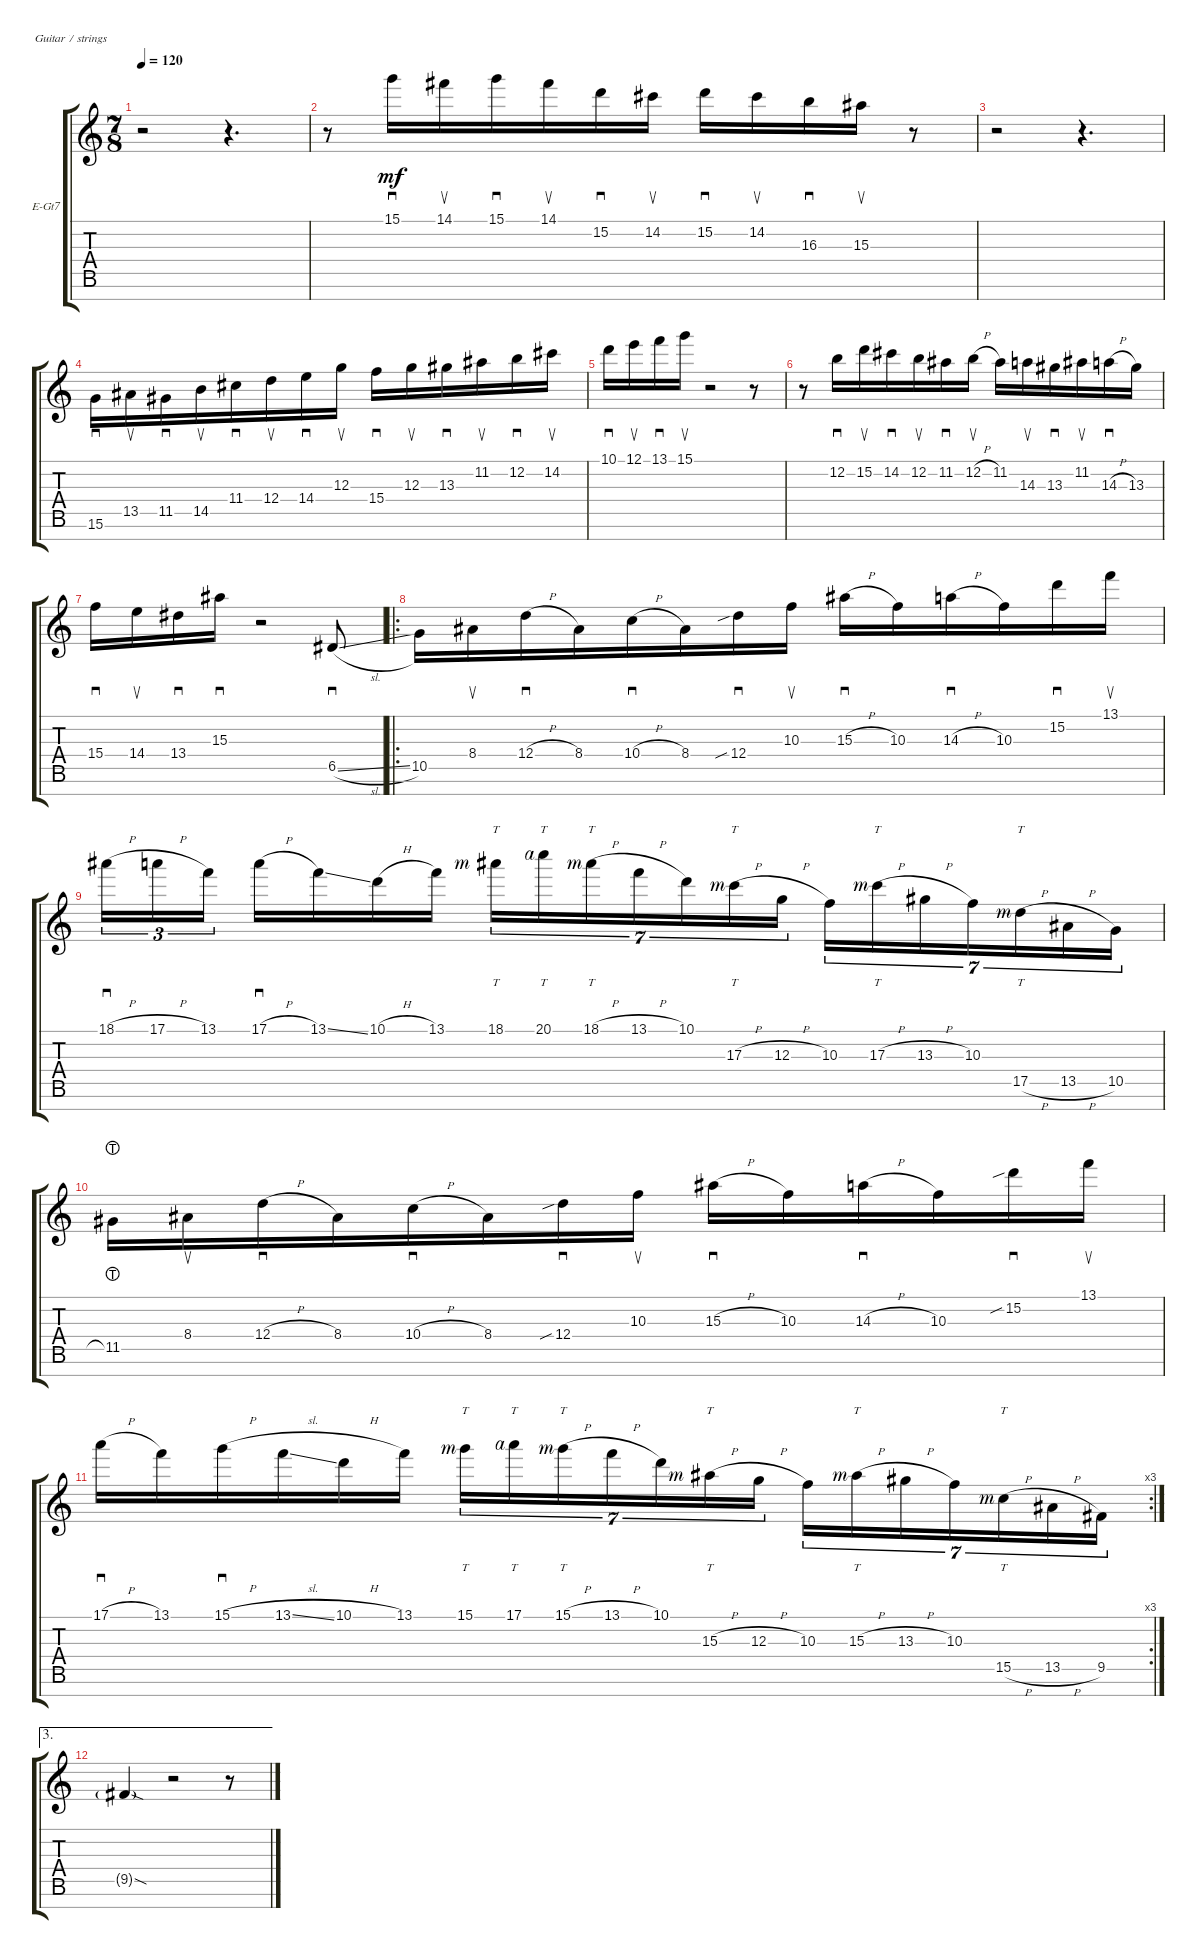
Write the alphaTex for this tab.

\defaultSystemsLayout 4
\bracketExtendMode groupsimilarinstruments
\firstSystemTrackNameOrientation horizontal
\otherSystemsTrackNameOrientation horizontal
\track ("Lead guitar" "E-Gt7") {instrument distortionguitar}
\staff {score tabs}
\tuning (E4 B3 G3 D3 A2 E2 B1)
\ts (7 8)
\tempo 120
\clef g2
\ks c
r.2{dy mf} r.4{d} |
r.8 15.1.16{sd} 14.1{acc #}.16{su} 15.1.16{sd} 14.1{acc #}.16{su} 15.2.16{sd} 14.2{acc #}.16{su} 15.2.16{sd} 14.2{acc #}.16{su} 16.3.16{sd} 15.3{acc #}.16{su} r.8 |
r.2 r.4{d} |
15.6.16{sd} 13.5{acc #}.16{su} 11.5{acc #}.16{sd} 14.5.16{su} 11.4{acc #}.16{sd} 12.4.16{su} 14.4.16{sd} 12.3.16{su} 15.4.16{sd} 12.3.16{su} 13.3{acc #}.16{sd} 11.2{acc #}.16{su} 12.2.16{sd} 14.2{acc #}.16{su} |
10.1.16{sd} 12.1.16{su} 13.1.16{sd} 15.1.16{su} r.2 r.8 |
r.8 12.2.16{sd} 15.2.16{su} 14.2{acc #}.16{sd} 12.2.16{su} 11.2{acc #}.16{sd} 12.2{h}.16{su} 11.2{acc #}.16 14.3.16{su} 13.3{acc #}.16{sd} 11.2{acc #}.16{su} 14.3{h}.16{sd} 13.3{acc #}.16 |
15.4.16{sd} 14.4.16{su} 13.4{acc #}.16{sd} 15.3{acc #}.16{sd} r.2 6.5{sl acc #}.8{sd} |
\ro
\scale
0.486972 10.5.16 8.4{acc #}.16{su} 12.4{h}.16{sd} 8.4{acc #}.16 10.4{h}.16{sd} 8.4{acc #}.16 12.4{sib}.16{sd} 10.3.16{su} 15.3{h acc #}.16{sd} 10.3.16 14.3{h}.16{sd} 10.3.16 15.2.16{sd} 13.1.16{su} |
\scale
0.513182 18.1{h acc #}.16{sd tu (3 2)} 17.1{h}.16{tu (3 2)} 13.1.16{tu (3 2)} 17.1{h}.16{sd} 13.1{ss}.16 10.1{h}.16 13.1.16 18.1{rf 3 acc #}.16{tt tu (7 4)} 20.1{rf 4}.16{tt tu (7 4)} 18.1{h rf 3 acc #}.16{tt tu (7 4)} 13.1{h}.16{tu (7 4)} 10.1.16{tu (7 4)} 17.3{h rf 3}.16{tt tu (7 4)} 12.3{h}.16{tu (7 4)} 10.3.16{tu (7 4)} 17.3{h rf 3}.16{tt tu (7 4)} 13.3{h acc #}.16{tu (7 4)} 10.3.16{tu (7 4)} 17.5{h rf 3}.16{tt tu (7 4)} 13.5{h acc #}.16{tu (7 4)} 10.5.16{tu (7 4)} |
\scale
0.478166 11.5{lht acc #}.16 8.4{acc #}.16{su} 12.4{h}.16{sd} 8.4{acc #}.16 10.4{h}.16{sd} 8.4{acc #}.16 12.4{sib}.16{sd} 10.3.16{su} 15.3{h acc #}.16{sd} 10.3.16 14.3{h}.16{sd} 10.3.16 15.2{sib}.16{sd} 13.1.16{su} |
\rc 3
\scale
0.521942 17.1{h}.16{sd} 13.1.16 15.1{h}.16{sd} 13.1{sl}.16 10.1{h}.16 13.1.16 15.1{rf 3}.16{tt tu (7 4)} 17.1{rf 4}.16{tt tu (7 4)} 15.1{h rf 3}.16{tt tu (7 4)} 13.1{h}.16{tu (7 4)} 10.1.16{tu (7 4)} 15.3{h rf 3 acc #}.16{tt tu (7 4)} 12.3{h}.16{tu (7 4)} 10.3.16{tu (7 4)} 15.3{h rf 3 acc #}.16{tt tu (7 4)} 13.3{h acc #}.16{tu (7 4)} 10.3.16{tu (7 4)} 15.5{h rf 3}.16{tt tu (7 4)} 13.5{h acc #}.16{tu (7 4)} 9.5{acc #}.16{tu (7 4)} |
\ae 3
9.5{sod g acc #}.4 r.2 r.8
